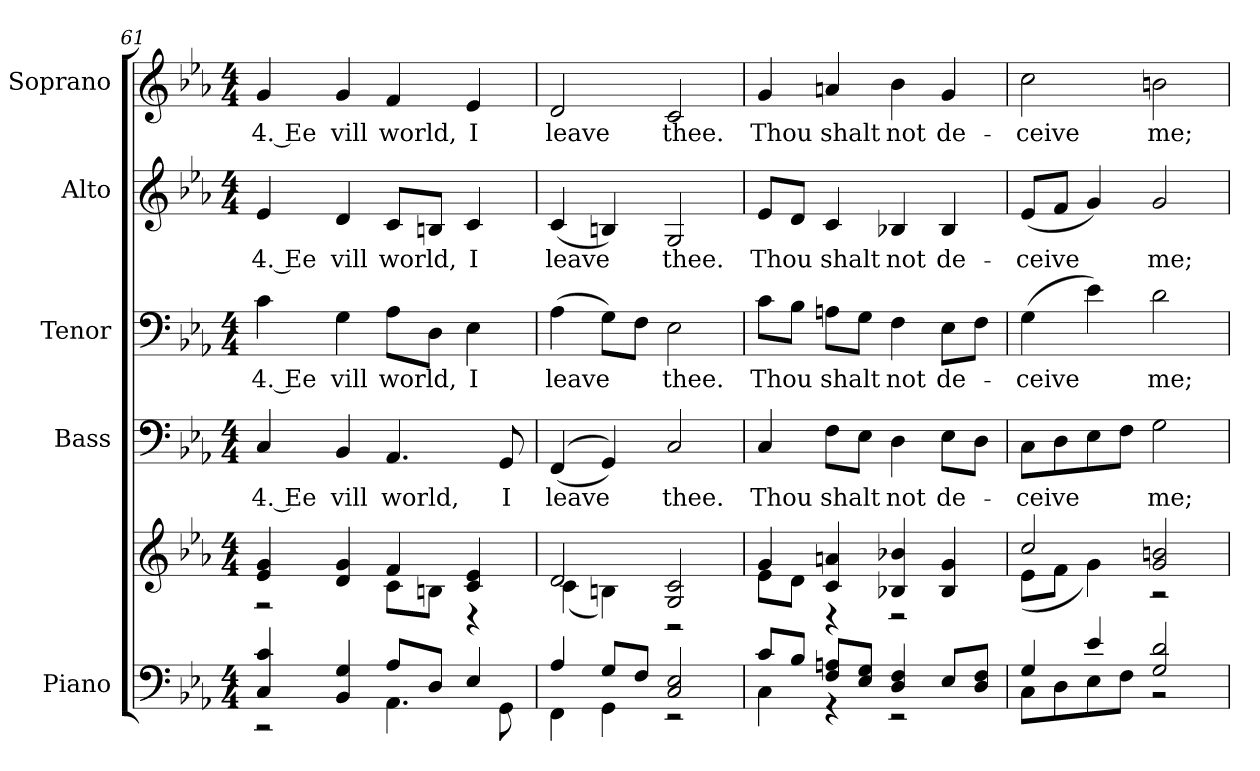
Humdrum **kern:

**kern	**kern	**kern	**text	**kern	**text	**kern	**text	**kern	**text
*part5	*part5	*part4	*part4	*part3	*part3	*part2	*part2	*part1	*part1
*staff6	*staff5	*staff4	*staff4	*staff3	*staff3	*staff2	*staff2	*staff1	*staff1
*I"Piano	*	*I"Bass	*	*I"Tenor	*	*I"Alto	*	*I"Soprano	*
*I'Pno.	*	*I'B.	*	*I'T.	*	*I'A.	*	*I'S.	*
!!LO:PB:g=z
*clefF4	*clefG2	*clefF4	*	*clefF4	*	*clefG2	*	*clefG2	*
*k[b-e-a-]	*k[b-e-a-]	*k[b-e-a-]	*	*k[b-e-a-]	*	*k[b-e-a-]	*	*k[b-e-a-]	*
*E-:	*E-:	*E-:	*	*E-:	*	*E-:	*	*E-:	*
*M4/4	*M4/4	*M4/4	*	*M4/4	*	*M4/4	*	*M4/4	*
=61	=61	=61	=61	=61	=61	=61	=61	=61	=61
*^	*^	*	*	*	*	*	*	*	*
!	!	!	!	!	!LO:LY:b:color=#000000	!	!	!	!	!	!
!	!	!	!	!	!	!	!LO:LY:b:color=#000000	!	!	!	!
!	!	!	!	!	!	!	!	!	!LO:LY:b:color=#000000	!	!
!	!	!	!	!	!	!	!	!	!	!	!LO:LY:b:color=#000000
4Ci/ 4ci	2r	4e-i/ 4gi	2r	4Ci/	4. Ee	4ci\	4. Ee	4e-i/	4. Ee	4gi/	4. Ee
!	!	!	!	!	!LO:LY:b:color=#000000	!	!	!	!	!	!
!	!	!	!	!	!	!	!LO:LY:b:color=#000000	!	!	!	!
!	!	!	!	!	!	!	!	!	!LO:LY:b:color=#000000	!	!
!	!	!	!	!	!	!	!	!	!	!	!LO:LY:b:color=#000000
4BB-i/ 4Gi	.	4di/ 4gi	.	4BB-i/	vill	4Gi\	vill	4di/	vill	4gi/	vill
!	!	!	!	!	!LO:LY:b:color=#000000	!	!	!	!	!	!
!	!	!	!	!	!	!	!LO:LY:b:color=#000000	!	!	!	!
!	!	!	!	!	!	!	!	!	!LO:LY:b:color=#000000	!	!
!	!	!	!	!	!	!	!	!	!	!	!LO:LY:b:color=#000000
8A-i/L	4.AA-i\	4fi/	8ci\L	4.AA-i/	world,	8A-i\L	world,	8ci/L	world,	4fi/	world,
8Di/J	.	.	8Bni\J	.	.	8Di\J	.	8Bni/J	.	.	.
!	!	!	!	!	!	!	!LO:LY:b:color=#000000	!	!	!	!
!	!	!	!	!	!	!	!	!	!LO:LY:b:color=#000000	!	!
!	!	!	!	!	!	!	!	!	!	!	!LO:LY:b:color=#000000
4E-i/	.	4ci/ 4e-i	4r	.	.	4E-i\	I	4ci/	I	4e-i/	I
!	!	!	!	!	!LO:LY:b:color=#000000	!	!	!	!	!	!
.	8GGi\	.	.	8GGi/	I	.	.	.	.	.	.
=62	=62	=62	=62	=62	=62	=62	=62	=62	=62	=62	=62
!	!	!	!	!	!LO:LY:b:color=#000000	!	!	!	!	!	!
!	!	!	!	!	!	!	!LO:LY:b:color=#000000	!	!	!	!
!	!	!	!	!	!	!	!	!	!LO:LY:b:color=#000000	!	!
!	!	!	!	!	!	!	!	!	!	!	!LO:LY:b:color=#000000
4A-i/	4FFi\	2di/	(4ci\	((4FFi/	leave	(4A-i\	leave	(4ci/	leave	2di/	leave
8Gi/L	4GGi\	.	4Bni\)	4GGi/))	.	8Gi\L)	.	4Bni/)	.	.	.
8Fi/J	.	.	.	.	.	8Fi\J	.	.	.	.	.
!	!	!	!	!	!LO:LY:b:color=#000000	!	!	!	!	!	!
!	!	!	!	!	!	!	!LO:LY:b:color=#000000	!	!	!	!
!	!	!	!	!	!	!	!	!	!LO:LY:b:color=#000000	!	!
!	!	!	!	!	!	!	!	!	!	!	!LO:LY:b:color=#000000
2Ci/ 2E-i	2r	2Gi/ 2ci	2r	2Ci/	thee.	2E-i\	thee.	2Gi/	thee.	2ci/	thee.
!!LO:PB:g=z
=63	=63	=63	=63	=63	=63	=63	=63	=63	=63	=63	=63
!	!	!	!	!	!LO:LY:b:color=#000000	!	!	!	!	!	!
!	!	!	!	!	!	!	!LO:LY:b:color=#000000	!	!	!	!
!	!	!	!	!	!	!	!	!	!LO:LY:b:color=#000000	!	!
!	!	!	!	!	!	!	!	!	!	!	!LO:LY:b:color=#000000
8ci/L	4Ci\	4gi/	8e-i\L	4Ci/	Thou	8ci\L	Thou	8e-i/L	Thou	4gi/	Thou
8B-i/J	.	.	8di\J	.	.	8B-i\J	.	8di/J	.	.	.
!	!	!	!	!	!LO:LY:b:color=#000000	!	!	!	!	!	!
!	!	!	!	!	!	!	!LO:LY:b:color=#000000	!	!	!	!
!	!	!	!	!	!	!	!	!	!LO:LY:b:color=#000000	!	!
!	!	!	!	!	!	!	!	!	!	!	!LO:LY:b:color=#000000
8Fi/ 8AniL	4r	4ci/ 4ani	4r	8Fi\L	shalt	8Ani\L	shalt	4ci/	shalt	4ani/	shalt
8E-i/ 8GiJ	.	.	.	8E-i\J	.	8Gi\J	.	.	.	.	.
!	!	!	!	!	!LO:LY:b:color=#000000	!	!	!	!	!	!
!	!	!	!	!	!	!	!LO:LY:b:color=#000000	!	!	!	!
!	!	!	!	!	!	!	!	!	!LO:LY:b:color=#000000	!	!
!	!	!	!	!	!	!	!	!	!	!	!LO:LY:b:color=#000000
4Di/ 4Fi	2r	4B-Xi/ 4b-Xi	2r	4Di\	not	4Fi\	not	4B-Xi/	not	4b-i\	not
!	!	!	!	!	!LO:LY:b:color=#000000	!	!	!	!	!	!
!	!	!	!	!	!	!	!LO:LY:b:color=#000000	!	!	!	!
!	!	!	!	!	!	!	!	!	!LO:LY:b:color=#000000	!	!
!	!	!	!	!	!	!	!	!	!	!	!LO:LY:b:color=#000000
8E-i/L	.	4B-i/ 4gi	.	8E-i\L	de-	8E-i\L	de-	4B-i/	de-	4gi/	de-
8Di/ 8FiJ	.	.	.	8Di\J	.	8Fi\J	.	.	.	.	.
=64	=64	=64	=64	=64	=64	=64	=64	=64	=64	=64	=64
!	!	!	!	!	!LO:LY:b:color=#000000	!	!	!	!	!	!
!	!	!	!	!	!	!	!LO:LY:b:color=#000000	!	!	!	!
!	!	!	!	!	!	!	!	!	!LO:LY:b:color=#000000	!	!
!	!	!	!	!	!	!	!	!	!	!	!LO:LY:b:color=#000000
4Gi/	8Ci\L	2cci/	(8e-i\L	8Ci\L	-ceive	(4Gi\	-ceive	(8e-i/L	-ceive	2cci\	-ceive
.	8Di\	.	8fi\J	8Di\	.	.	.	8fi/J	.	.	.
4e-i/	8E-i\	.	4gi\)	8E-i\	.	4e-i\)	.	4gi/)	.	.	.
.	8Fi\J	.	.	8Fi\J	.	.	.	.	.	.	.
!	!	!	!	!	!LO:LY:b:color=#000000	!	!	!	!	!	!
!	!	!	!	!	!	!	!LO:LY:b:color=#000000	!	!	!	!
!	!	!	!	!	!	!	!	!	!LO:LY:b:color=#000000	!	!
!	!	!	!	!	!	!	!	!	!	!	!LO:LY:b:color=#000000
2Gi/ 2di	2r	2gi/ 2bni	2r	2Gi\	me;	2di\	me;	2gi/	me;	2bni\	me;
*v	*v	*	*	*	*	*	*	*	*	*	*
*	*v	*v	*	*	*	*	*	*	*	*
=	=	=	=	=	=	=	=	=	=
*-	*-	*-	*-	*-	*-	*-	*-	*-	*-
